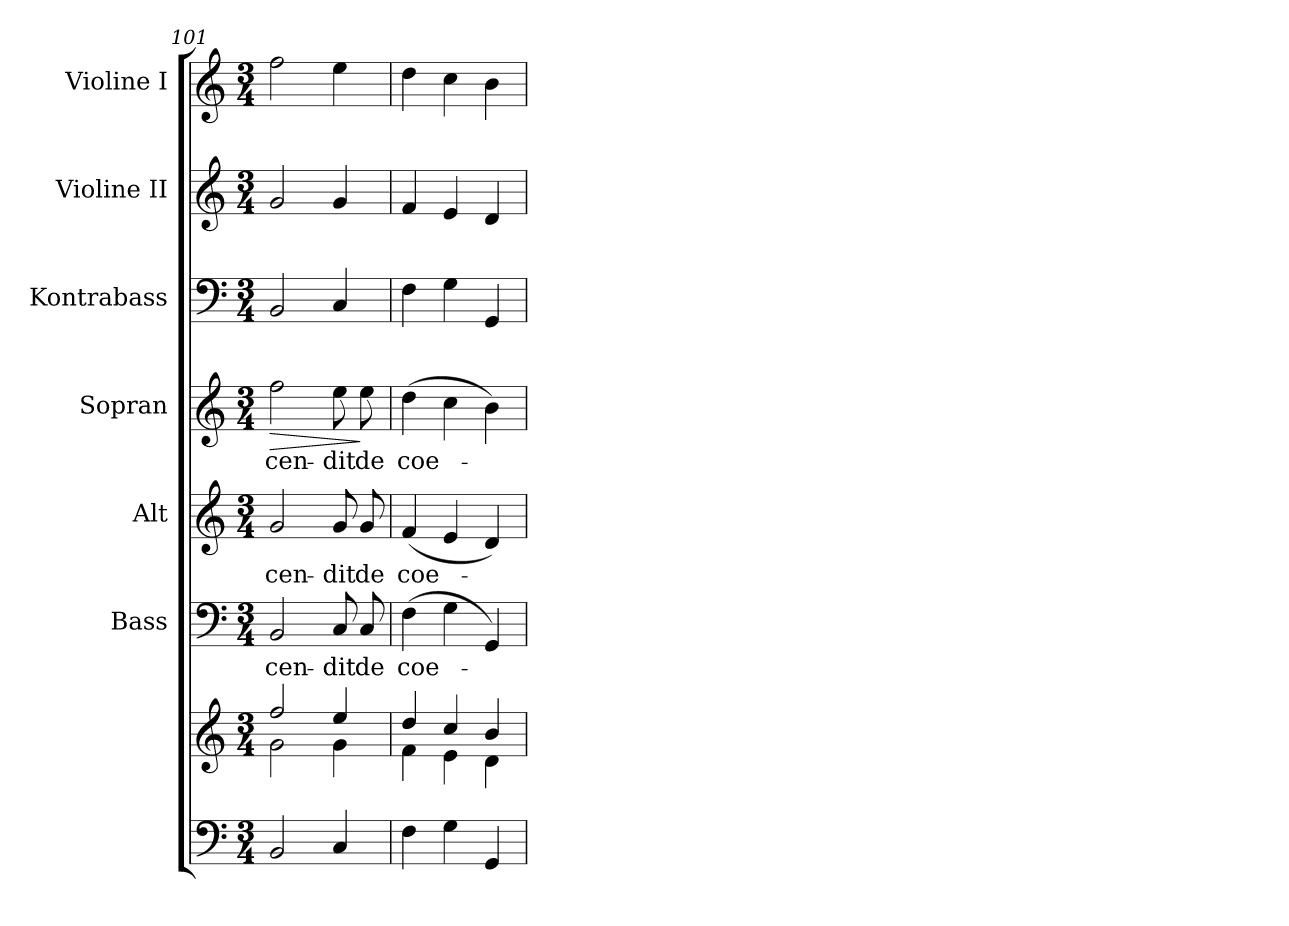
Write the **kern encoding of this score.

**kern	**kern	**kern	**text	**kern	**text	**kern	**text	**dynam	**kern	**kern	**kern
*part7	*part7	*part6	*part6	*part5	*part5	*part4	*part4	*part4	*part3	*part2	*part1
*staff8	*staff7	*staff6	*staff6	*staff5	*staff5	*staff4	*staff4	*staff4	*staff3	*staff2	*staff1
*	*	*I"Bass	*	*I"Alt	*	*I"Sopran	*	*	*I"Kontrabass	*I"Violine II	*I"Violine I
*	*	*I'B.	*	*I'A.	*	*I'S.	*	*	*I'Kb.	*I'Vl. II	*I'Vl. I
*clefF4	*clefG2	*clefF4	*	*clefG2	*	*clefG2	*	*	*clefF4	*clefG2	*clefG2
*	*	*	*	*	*	*	*	*	*ITrd7c12	*	*
*k[]	*k[]	*k[]	*	*k[]	*	*k[]	*	*	*k[]	*k[]	*k[]
*C:	*C:	*C:	*	*C:	*	*C:	*	*	*C:	*C:	*C:
*M3/4	*M3/4	*M3/4	*	*M3/4	*	*M3/4	*	*	*M3/4	*M3/4	*M3/4
=101	=101	=101	=101	=101	=101	=101	=101	=101	=101	=101	=101
*	*^	*	*	*	*	*	*	*	*	*	*
!	!	!	!	!LO:LY:b	!	!LO:LY:b	!	!LO:LY:b	!LO:HP:b	!	!	!
2BB/	2ff/	2g\	2BB/	-cen-	2g/	-cen-	2ff\	-cen-	>	2BBB/	2g/	2ff\
!	!	!	!	!LO:LY:b	!	!LO:LY:b	!	!LO:LY:b	!	!	!	!
4C/	4ee/	4g\	8C/	-dit	8g/	-dit	8ee\	-dit	.	4CC/	4g/	4ee\
!	!	!	!	!LO:LY:b	!	!LO:LY:b	!	!LO:LY:b	!	!	!	!
.	.	.	8C/	de	8g/	de	8ee\	de	]	.	.	.
=102	=102	=102	=102	=102	=102	=102	=102	=102	=102	=102	=102	=102
!	!	!	!	!LO:LY:b	!	!LO:LY:b	!	!LO:LY:b	!	!	!	!
4F\	4dd/	4f\	(>4F\	coe-	(<4f/	coe-	(>4dd\	coe-	.	4FF\	4f/	4dd\
4G\	4cc/	4e\	4G\	.	4e/	.	4cc\	.	.	4GG\	4e/	4cc\
4GG/	4b/	4d\	4GG/)	.	4d/)	.	4b\)	.	.	4GGG/	4d/	4b\
*	*v	*v	*	*	*	*	*	*	*	*	*	*
=	=	=	=	=	=	=	=	=	=	=	=
*-	*-	*-	*-	*-	*-	*-	*-	*-	*-	*-	*-
